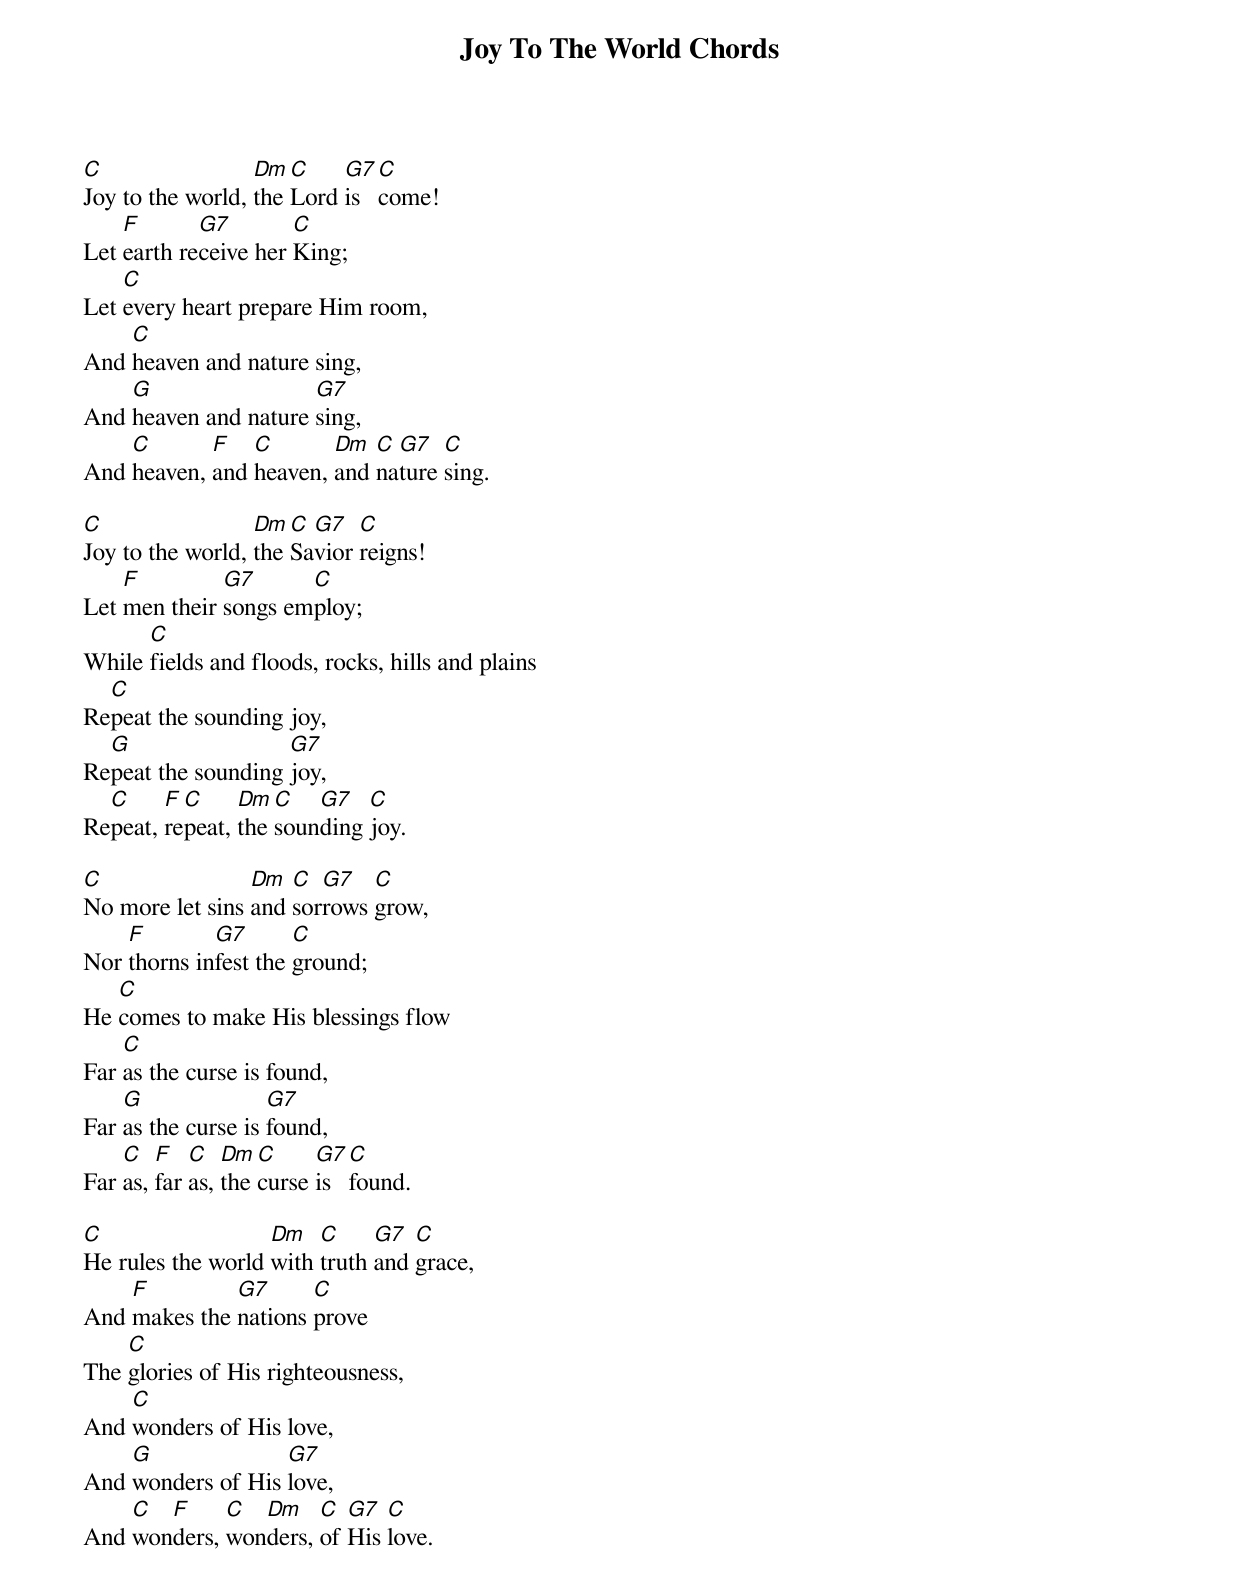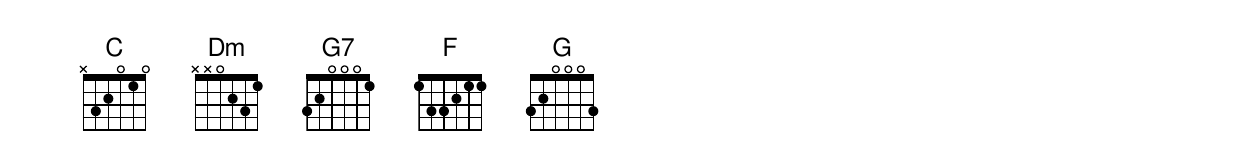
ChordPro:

{t: Joy To The World Chords}

[C]Joy to the world, [Dm]the [C]Lord [G7]is [C]come!
Let [F]earth re[G7]ceive her [C]King;
Let [C]every heart prepare Him room,
And [C]heaven and nature sing,
And [G]heaven and nature [G7]sing,
And [C]heaven, [F]and [C]heaven, [Dm]and [C]na[G7]ture [C]sing.

[C]Joy to the world, [Dm]the [C]Sa[G7]vior [C]reigns!
Let [F]men their [G7]songs em[C]ploy;
While [C]fields and floods, rocks, hills and plains
Re[C]peat the sounding joy,
Re[G]peat the sounding [G7]joy,
Re[C]peat, [F]re[C]peat, [Dm]the [C]soun[G7]ding [C]joy.

[C]No more let sins [Dm]and [C]sor[G7]rows [C]grow,
Nor [F]thorns in[G7]fest the [C]ground;
He [C]comes to make His blessings flow
Far [C]as the curse is found,
Far [G]as the curse is [G7]found,
Far [C]as, [F]far [C]as, [Dm]the [C]curse [G7]is [C]found.

[C]He rules the world [Dm]with [C]truth [G7]and [C]grace,
And [F]makes the [G7]nations [C]prove
The [C]glories of His righteousness,
And [C]wonders of His love,
And [G]wonders of His [G7]love,
And [C]won[F]ders, [C]won[Dm]ders, [C]of [G7]His [C]love.
